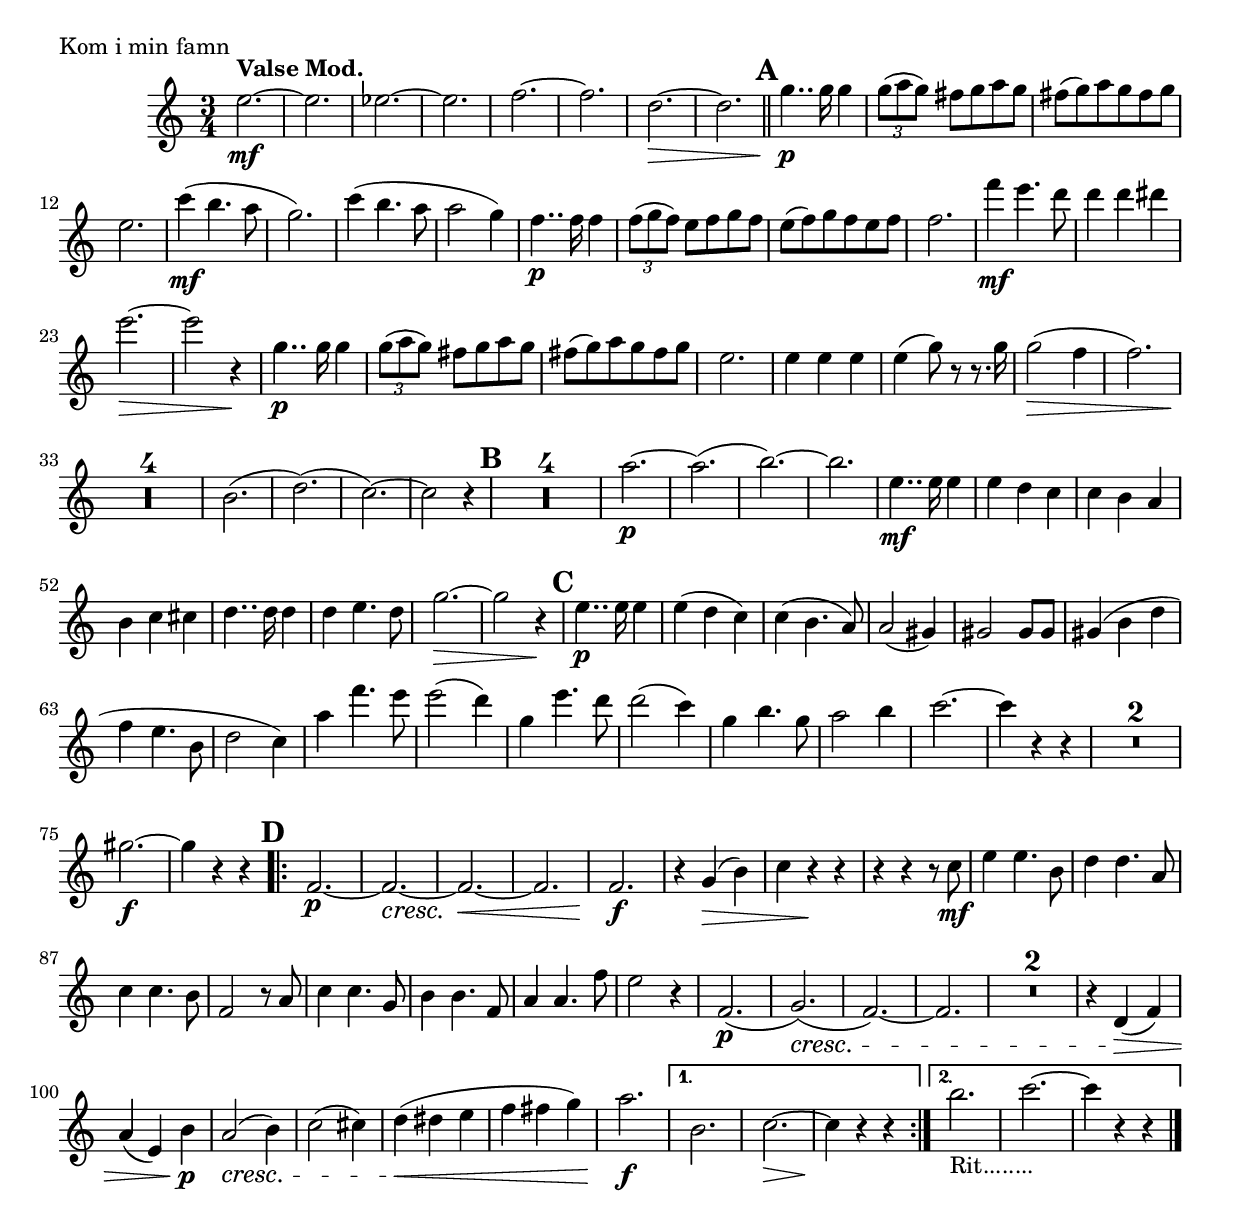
\version "2.22.1"

% When ready to include in collection:	1. Comment out top section with \Include file(s)
%					2. \midi section if present.
%Comment out from here
%{
\include "../../../Includes/Polis_format.ily"

%...to here
%}
  \score {

    % Svenska Polisens Marscher: 1. Kom i min famn  
    \relative c'' { 
    	    \clef treble \key c \major \time 3/4
    	    \set Score.markFormatter = #format-mark-numbers
    	    \set Score.markFormatter = #format-mark-box-numbers
    	    \compressEmptyMeasures

    	    e2.~\mf^\markup {\bold {Valse Mod.}} |e |ees~ |ees |f~ |f |d~\> |d 
    	    \bar "||"
% Rehearsal mark 1
    	    \mark \default
    	    g4..\p g16 g4 |\tuplet 3/2 {g8 (a g)} fis g a g |fis (g) a g fis g
    	    e2. |c'4\mf (b4. a8 |g2.) |c4 (b4. a8 |a2 g4) |f4..\p f16 f4
    	    \tuplet 3/2 {f8 (g f)} e f g f |e (f) g f e f |f2. |f'4\mf e4. d8
    	    d4 d dis |e2.~\> |e2 r4\! | g,4..\p g16 g4 
    	    \tuplet 3/2 {g8 (a g)} fis g a g |fis (g) a g fis g |e2. |e4 e e
    	    e (g8) r r8. g16 |g2\> (f4 |f2.) |R2.*4\! |b,2. ( |d ) ( |c~) |c2 r4

% Rehearsal mark 2
    	    \mark \default
    	    R2.*4 |a'2.~\p |a ( |b~) |b |e,4..\mf e16 e4 |e d c |c b a |b c cis 
    	    d4.. d16 d4 |d e4. d8 |g2.~\> |g2 r4\!
    	    
% Rehearsal mark 3
    	    \mark \default
	    e4..\p e16 e4 |e (d c) |c4 (b4. a8) |a2 (gis4) |gis2 gis8 gis 
	    gis4 (b d
	    f e4. b8 |d2 c4) |a' f'4. e8 |e2 (d4) |g, e'4. d8 |d2 (c4) 
	    g b4. g8 |a2 b4 |c2.~ |c4 r r |R2.*2 |gis2.~\f gis4 r r
	    
% Rehearsal mark 4
    	    \mark \default
    	    \repeat volta 2 {
	    f,2.~\p |f~\cresc |f~\< |f |f\!\f |r4 g\> (b) |c r\! r |r r r8 c\mf 
	    e4 e4. b8
	    d4 d4. a8 |c4 c4. b8 |f2 r8 a |c4 c4. g8 |b4 b4. f8 |a4 a4. f'8
	    e2 r4 |f,2.\p ( |g\cresc) ( |f~) |f |R2.*2 |r4 d\> (f) |a (e) b'\p
	    a2\cresc (b4) |c2 (cis4) |d\< (dis e |f fis g) |a2.\f	  }
	    \alternative {
	    	    {b,2. |c~\> |c4\! r r}
	    	    {b'2._\markup {Rit........} |c~ |c4 r r}
	    }
	    \bar "|."
    }%end relative
    \header {
    	    piece = "Kom i min famn"
    	    composer = ""
    	}
  }%end score
